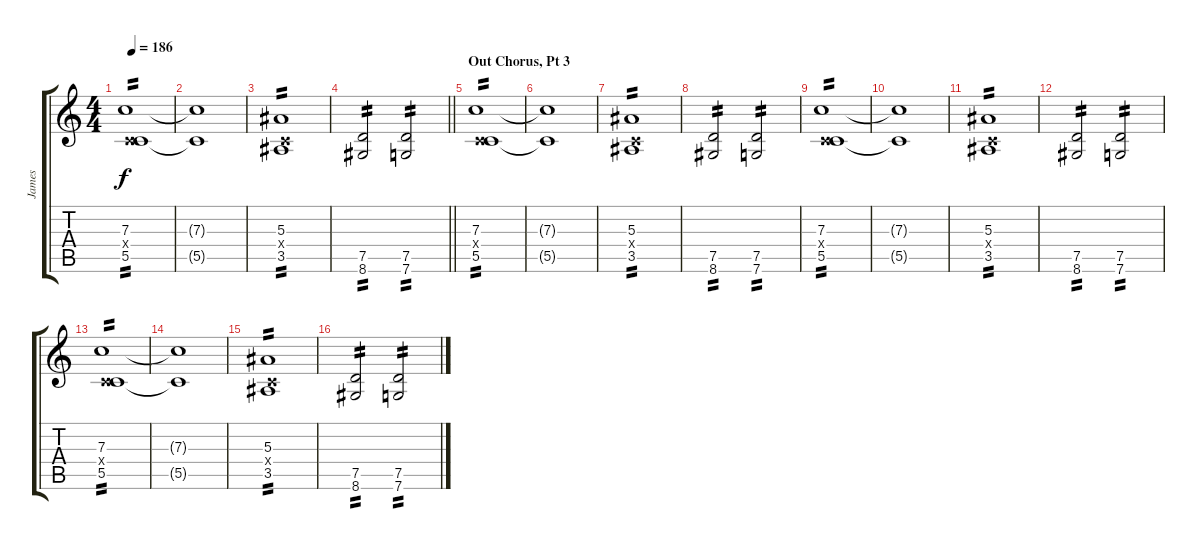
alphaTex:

\track ("James" "James") {instrument overdrivenguitar}
\staff {score tabs}
\tuning (D4 A3 F3 C3 G2 C2) {hide}
\ts (4 4)
\tempo 186
\clef g2
\ks c
(7.3 0.4{x} 5.5).1{tp 2 dy f} |
(7.3{t} 5.5{t}).1 |
(5.3 0.4{x} 3.5).1{tp 2} |
\barLineRight lightlight
(7.5 8.6).2{tp 2} (7.5 7.6).2{tp 2} |
\section ("" "Out Chorus, Pt 3")
(7.3 0.4{x} 5.5).1{tp 2} |
(7.3{t} 5.5{t}).1 |
(5.3 0.4{x} 3.5).1{tp 2} |
(7.5 8.6).2{tp 2} (7.5 7.6).2{tp 2} |
(7.3 0.4{x} 5.5).1{tp 2} |
(7.3{t} 5.5{t}).1 |
(5.3 0.4{x} 3.5).1{tp 2} |
(7.5 8.6).2{tp 2} (7.5 7.6).2{tp 2} |
(7.3 0.4{x} 5.5).1{tp 2} |
(7.3{t} 5.5{t}).1 |
(5.3 0.4{x} 3.5).1{tp 2} |
(7.5 8.6).2{tp 2} (7.5 7.6).2{tp 2}
